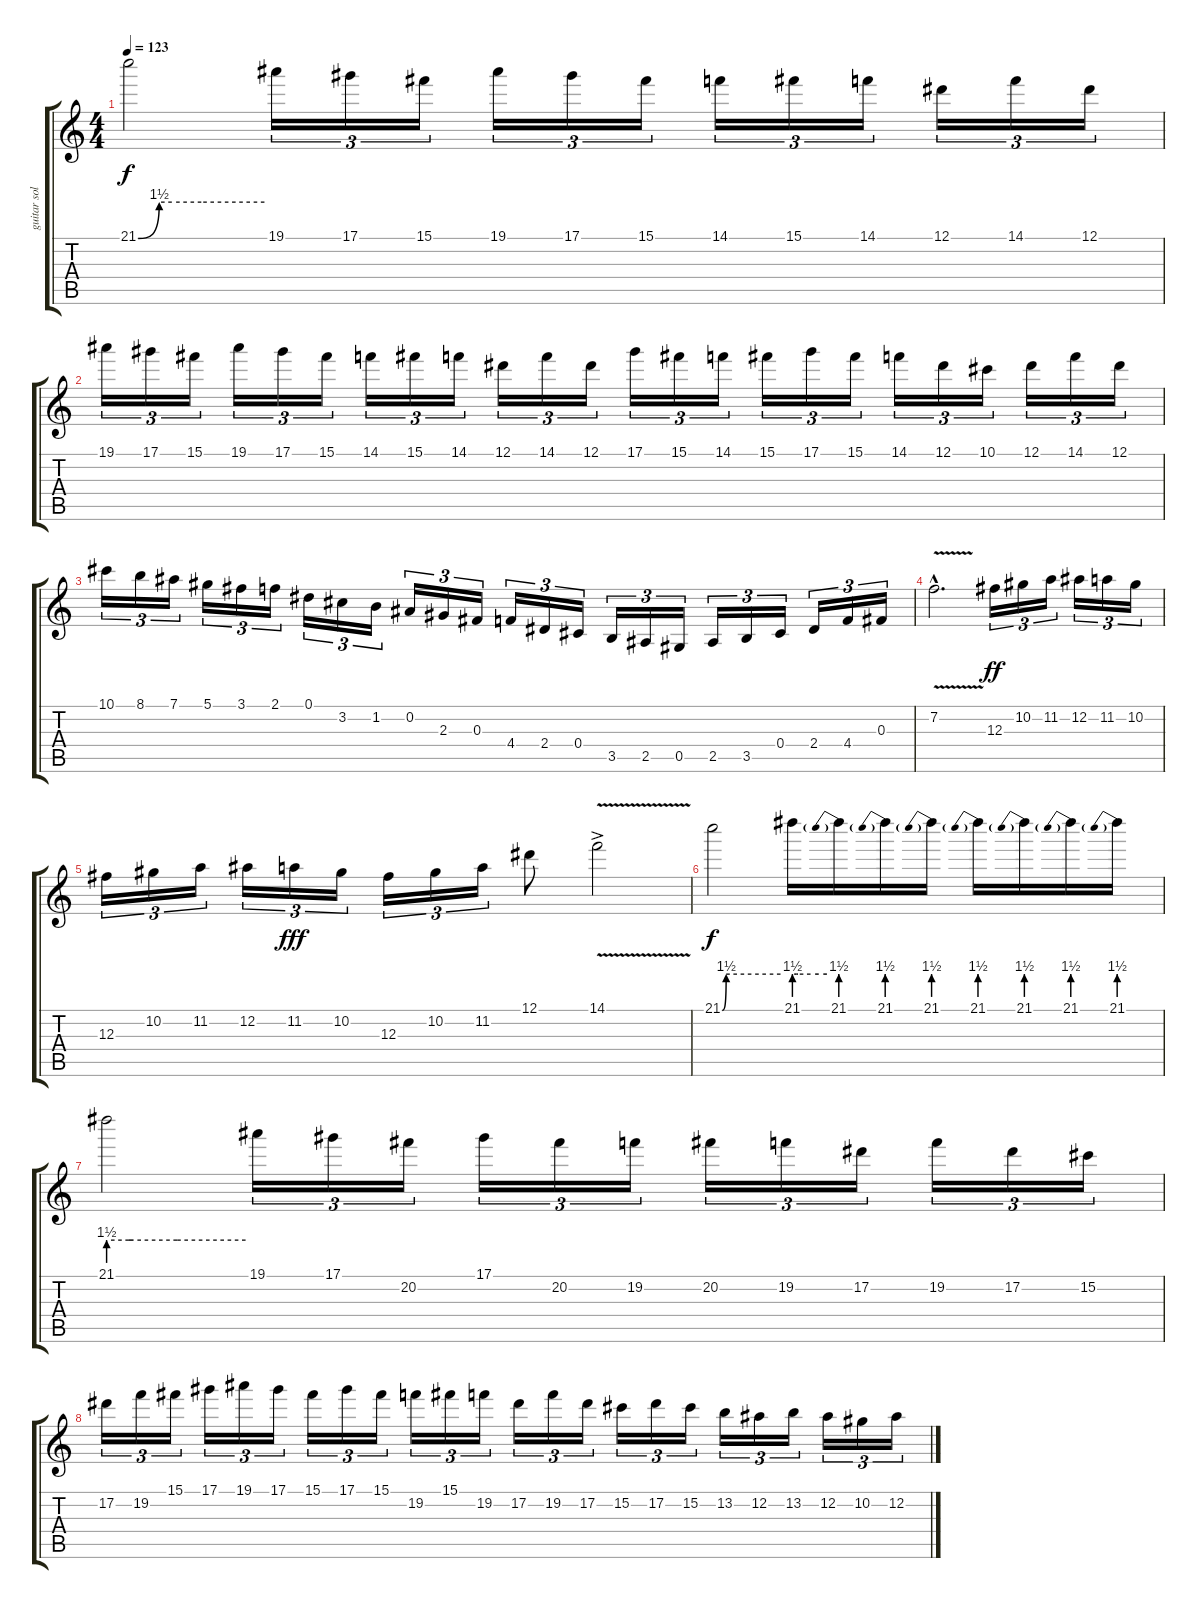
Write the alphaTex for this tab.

\track ("guitar solo" "guitar sol") {instrument overdrivenguitar}
\staff {score tabs}
\tuning (Eb4 Bb3 Gb3 Db3 Ab2 Eb2) {hide}
\ts (4 4)
\tempo 123
\clef g2
\ks c
21.1{be (custom 0 0 10 6 16 6 30 6 60 6)}.2{dy f} 19.1.16{tu (3 2)} 17.1.16{tu (3 2)} 15.1.16{tu (3 2)} 19.1.16{tu (3 2)} 17.1.16{tu (3 2)} 15.1.16{tu (3 2)} 14.1.16{tu (3 2)} 15.1.16{tu (3 2)} 14.1.16{tu (3 2)} 12.1.16{tu (3 2)} 14.1.16{tu (3 2)} 12.1.16{tu (3 2)} |
19.1.16{tu (3 2)} 17.1.16{tu (3 2)} 15.1.16{tu (3 2)} 19.1.16{tu (3 2)} 17.1.16{tu (3 2)} 15.1.16{tu (3 2)} 14.1.16{tu (3 2)} 15.1.16{tu (3 2)} 14.1.16{tu (3 2)} 12.1.16{tu (3 2)} 14.1.16{tu (3 2)} 12.1.16{tu (3 2)} 17.1.16{tu (3 2)} 15.1.16{tu (3 2)} 14.1.16{tu (3 2)} 15.1.16{tu (3 2)} 17.1.16{tu (3 2)} 15.1.16{tu (3 2)} 14.1.16{tu (3 2)} 12.1.16{tu (3 2)} 10.1.16{tu (3 2)} 12.1.16{tu (3 2)} 14.1.16{tu (3 2)} 12.1.16{tu (3 2)} |
10.1.16{tu (3 2)} 8.1.16{tu (3 2)} 7.1.16{tu (3 2)} 5.1.16{tu (3 2)} 3.1.16{tu (3 2)} 2.1.16{tu (3 2)} 0.1.16{tu (3 2)} 3.2.16{tu (3 2)} 1.2.16{tu (3 2)} 0.2.16{tu (3 2)} 2.3.16{tu (3 2)} 0.3.16{tu (3 2)} 4.4.16{tu (3 2)} 2.4.16{tu (3 2)} 0.4.16{tu (3 2)} 3.5.16{tu (3 2)} 2.5.16{tu (3 2)} 0.5.16{tu (3 2)} 2.5.16{tu (3 2)} 3.5.16{tu (3 2)} 0.4.16{tu (3 2)} 2.4.16{tu (3 2)} 4.4.16{tu (3 2)} 0.3.16{tu (3 2)} |
7.2{v hac}.2{d} 12.3.16{tu (3 2) dy ff} 10.2.16{tu (3 2)} 11.2.16{tu (3 2)} 12.2.16{tu (3 2)} 11.2.16{tu (3 2)} 10.2.16{tu (3 2)} |
12.3.16{tu (3 2)} 10.2.16{tu (3 2)} 11.2.16{tu (3 2)} 12.2.16{tu (3 2)} 11.2.16{tu (3 2) dy fff} 10.2.16{tu (3 2)} 12.3.16{tu (3 2)} 10.2.16{tu (3 2)} 11.2.16{tu (3 2)} 12.1.8 14.1{v ac}.2 |
21.1{be (custom 0 0 4 6 30 6 45 6 60 6)}.2{dy f} 21.1{be (custom 0 6 4 6 7 6 30 6 45 6 60 6)}.16 21.1{be (prebend 0 6 60 6)}.16 21.1{be (prebend 0 6 60 6)}.16 21.1{be (prebend 0 6 60 6)}.16 21.1{be (prebend 0 6 60 6)}.16 21.1{be (prebend 0 6 60 6)}.16 21.1{be (prebend 0 6 60 6)}.16 21.1{be (prebend 0 6 60 6)}.16 |
21.1{be (custom 0 6 9 6 11 6 30 6 60 6)}.2 19.1.16{tu (3 2)} 17.1.16{tu (3 2)} 20.2.16{tu (3 2)} 17.1.16{tu (3 2)} 20.2.16{tu (3 2)} 19.2.16{tu (3 2)} 20.2.16{tu (3 2)} 19.2.16{tu (3 2)} 17.2.16{tu (3 2)} 19.2.16{tu (3 2)} 17.2.16{tu (3 2)} 15.2.16{tu (3 2)} |
17.2.16{tu (3 2)} 19.2.16{tu (3 2)} 15.1.16{tu (3 2)} 17.1.16{tu (3 2)} 19.1.16{tu (3 2)} 17.1.16{tu (3 2)} 15.1.16{tu (3 2)} 17.1.16{tu (3 2)} 15.1.16{tu (3 2)} 19.2.16{tu (3 2)} 15.1.16{tu (3 2)} 19.2.16{tu (3 2)} 17.2.16{tu (3 2)} 19.2.16{tu (3 2)} 17.2.16{tu (3 2)} 15.2.16{tu (3 2)} 17.2.16{tu (3 2)} 15.2.16{tu (3 2)} 13.2.16{tu (3 2)} 12.2.16{tu (3 2)} 13.2.16{tu (3 2)} 12.2.16{tu (3 2)} 10.2.16{tu (3 2)} 12.2.16{tu (3 2)}
